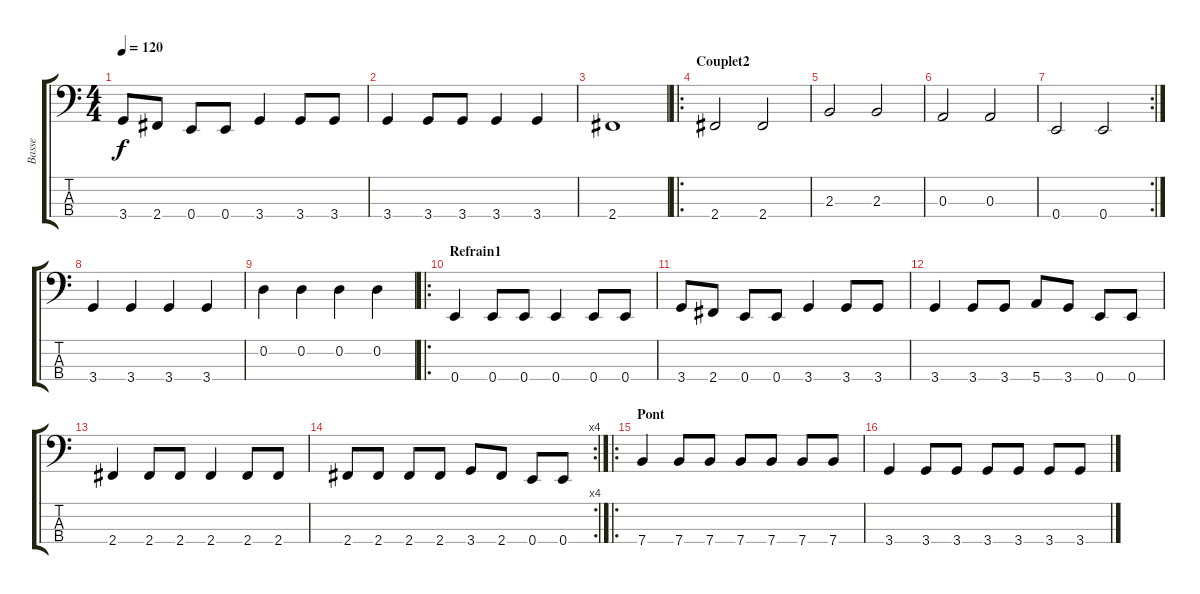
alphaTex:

\track ("Basse" "Basse") {instrument electricbassfinger}
\staff {score tabs}
\tuning (G2 D2 A1 E1) {hide}
\ts (4 4)
\tempo 120
\clef f4
\ks c
3.4.8{dy f} 2.4.8 0.4.8 0.4.8 3.4.4 3.4.8 3.4.8 |
3.4.4 3.4.8 3.4.8 3.4.4 3.4.4 |
2.4.1 |
\ro
\section ("" "Couplet2")
2.4.2 2.4.2 |
2.3.2 2.3.2 |
0.3.2 0.3.2 |
\rc 2
0.4.2 0.4.2 |
3.4.4 3.4.4 3.4.4 3.4.4 |
0.2.4 0.2.4 0.2.4 0.2.4 |
\ro
\section ("" "Refrain1")
0.4.4 0.4.8 0.4.8 0.4.4 0.4.8 0.4.8 |
3.4.8 2.4.8 0.4.8 0.4.8 3.4.4 3.4.8 3.4.8 |
3.4.4 3.4.8 3.4.8 5.4.8 3.4.8 0.4.8 0.4.8 |
2.4.4 2.4.8 2.4.8 2.4.4 2.4.8 2.4.8 |
\rc 4
2.4.8 2.4.8 2.4.8 2.4.8 3.4.8 2.4.8 0.4.8 0.4.8 |
\ro
\section ("" "Pont")
7.4.4 7.4.8 7.4.8 7.4.8 7.4.8 7.4.8 7.4.8 |
3.4.4 3.4.8 3.4.8 3.4.8 3.4.8 3.4.8 3.4.8
